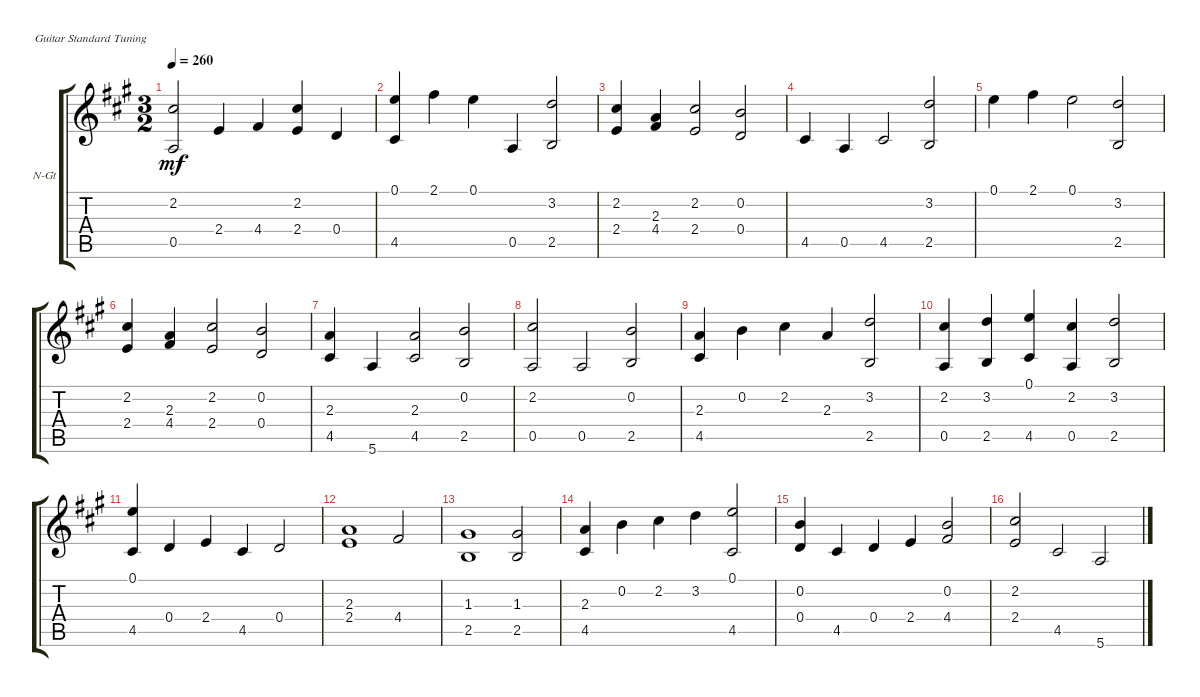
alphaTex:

\defaultSystemsLayout 4
\bracketExtendMode groupsimilarinstruments
\firstSystemTrackNameOrientation horizontal
\otherSystemsTrackNameOrientation horizontal
\track ("Nylon Guitar" "N-Gt") {instrument acousticguitarnylon}
\staff {score tabs}
\tuning (E4 B3 G3 D3 A2 E2)
\ts (3 2)
\tempo 260
\clef g2
\ks a
(2.2 0.5).2{dy mf} 2.4.4 4.4.4 (2.2 2.4).4 0.4.4 |
(4.5 0.1).4 2.1.4 0.1.4 0.5.4 (2.5 3.2).2 |
(2.2 2.4).4 (2.3 4.4).4 (2.4 2.2).2 (0.2 0.4).2 |
4.5.4 0.5.4 4.5.2 (2.5 3.2).2 |
0.1.4 2.1.4 0.1.2 (3.2 2.5).2 |
(2.2 2.4).4 (2.3 4.4).4 (2.2 2.4).2 (0.2 0.4).2 |
(2.3 4.5).4 5.6.4 (4.5 2.3).2 (2.5 0.2).2 |
(2.2 0.5).2 0.5.2 (2.5 0.2).2 |
(2.3 4.5).4 0.2.4 2.2.4 2.3.4 (2.5 3.2).2 |
(2.2 0.5).4 (3.2 2.5).4 (0.1 4.5).4 (2.2 0.5).4 (3.2 2.5).2 |
(0.1 4.5).4 0.4.4 2.4.4 4.5.4 0.4.2 |
(2.4 2.3).1 4.4.2 |
(1.3 2.5).1 (2.5 1.3).2 |
(2.3 4.5).4 0.2.4 2.2.4 3.2.4 (0.1 4.5).2 |
(0.2 0.4).4 4.5.4 0.4.4 2.4.4 (4.4 0.2).2 |
(2.2 2.4).2 4.5.2 5.6.2
